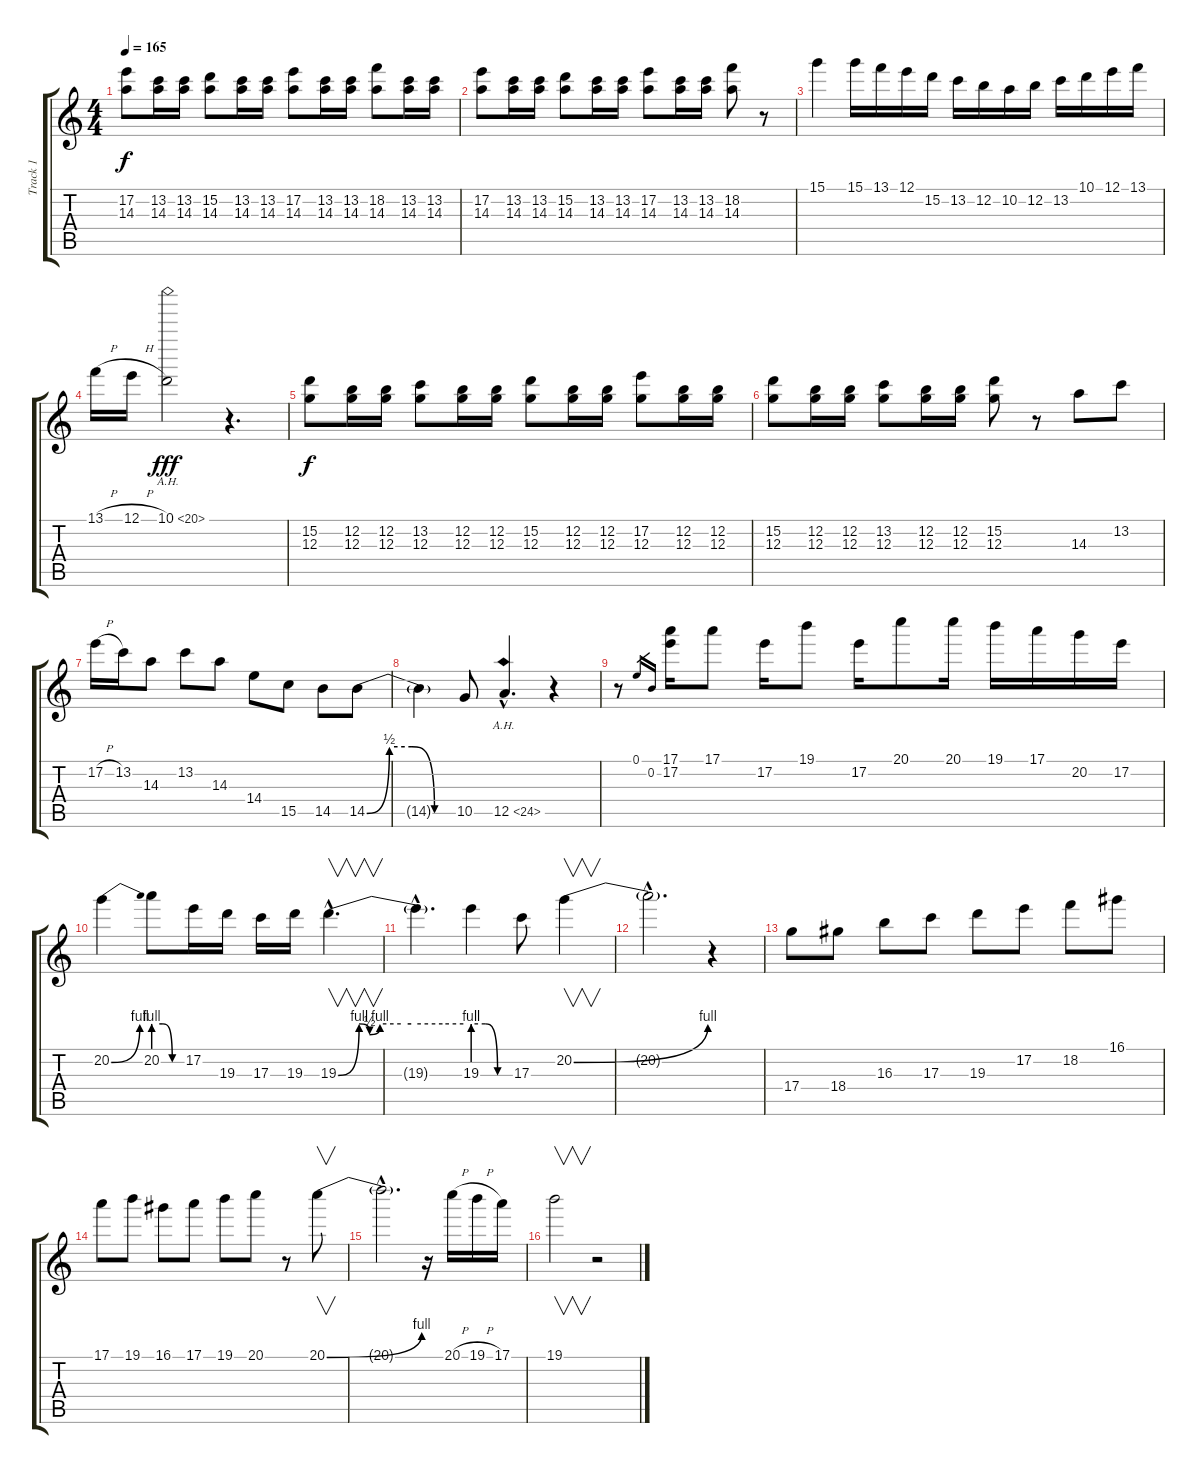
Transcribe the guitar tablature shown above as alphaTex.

\track ("Track 1" "Track 1") {instrument overdrivenguitar}
\staff {score tabs}
\tuning (E4 B3 G3 D3 A2 E2) {hide}
\ts (4 4)
\tempo 165
\clef g2
\ks c
(17.2 14.3).8{dy f} (13.2 14.3).16 (13.2 14.3).16 (15.2 14.3).8 (13.2 14.3).16 (13.2 14.3).16 (17.2 14.3).8 (13.2 14.3).16 (13.2 14.3).16 (18.2 14.3).8 (13.2 14.3).16 (13.2 14.3).16 |
(17.2 14.3).8 (13.2 14.3).16 (13.2 14.3).16 (15.2 14.3).8 (13.2 14.3).16 (13.2 14.3).16 (17.2 14.3).8 (13.2 14.3).16 (13.2 14.3).16 (18.2 14.3).8 r.8 |
15.1.4 15.1.16 13.1.16 12.1.16 15.2.16 13.2.16 12.2.16 10.2.16 12.2.16 13.2.16 10.1.16 12.1.16 13.1.16 |
13.1{h}.16 12.1{h}.16 10.1{ah 10}.2{dy fff} r.4{d} |
(15.2 12.3).8{dy f} (12.2 12.3).16 (12.2 12.3).16 (13.2 12.3).8 (12.2 12.3).16 (12.2 12.3).16 (15.2 12.3).8 (12.2 12.3).16 (12.2 12.3).16 (17.2 12.3).8 (12.2 12.3).16 (12.2 12.3).16 |
(15.2 12.3).8 (12.2 12.3).16 (12.2 12.3).16 (13.2 12.3).8 (12.2 12.3).16 (12.2 12.3).16 (15.2 12.3).8 r.8 14.3.8 13.2.8 |
17.2{h}.16 13.2.16 14.3.8 13.2.8 14.3.8 14.4.8 15.5.8 14.5.8 14.5{be (custom 0 0 15 2 30 2 45 0 60 0)}.8 |
14.5{t}.4 10.5.8 12.5{ah 12 hac}.4{d} r.4 |
r.8 0.1.16{gr} 0.2.16{gr} (17.1 17.2).16 17.1.8 17.2.16 19.1.8 17.2.16 20.1.8 20.1.16 19.1.16 17.1.16 20.2.16 17.2.16 |
20.2{be (bend 0 0 60 4)}.4 20.2{be (custom 0 4 20 4 40 0 60 0)}.8 17.2.16 19.3.16 17.3.16 19.3.16 19.3{be (custom 0 0 10 4 15 2 20 4 30 4 35 4 50 4 60 4) hac}.4{v d} |
19.3{hac t}.4{d} 19.3{be (custom 0 4 20 4 40 0 60 0)}.4 17.3.8 20.2{be (bend 0 0 60 4)}.4{v} |
20.2{hac t}.2{d} r.4 |
17.4.8 18.4.8 16.3.8 17.3.8 19.3.8 17.2.8 18.2.8 16.1.8 |
17.1.8 19.1.8 16.1.8 17.1.8 19.1.8 20.1.8 r.8 20.1{be (bend 0 0 60 4)}.8{v} |
20.1{hac t}.2{d} r.16 20.1{h}.16 19.1{h}.16 17.1.16 |
19.1.2{v} r.2
